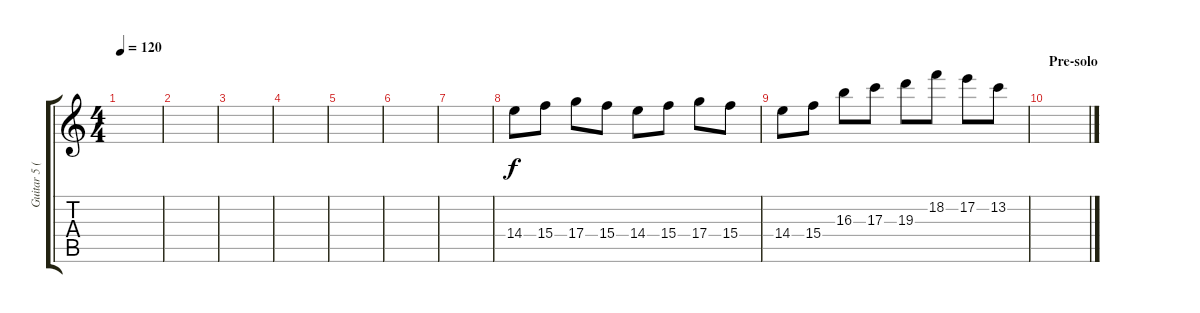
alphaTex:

\track ("Guitar 5 (solo 2)" "Guitar 5 (") {instrument distortionguitar}
\staff {score tabs}
\tuning (E4 B3 G3 D3 A2 E2) {hide}
\ts (4 4)
\tempo 120
\clef g2
\ks c
|
|
|
|
|
|
|
14.4.8 15.4.8 17.4.8 15.4.8 14.4.8 15.4.8 17.4.8 15.4.8 |
14.4.8 15.4.8 16.3.8 17.3.8 19.3.8 18.2.8 17.2.8 13.2.8 |
\section ("" "Pre-solo")
